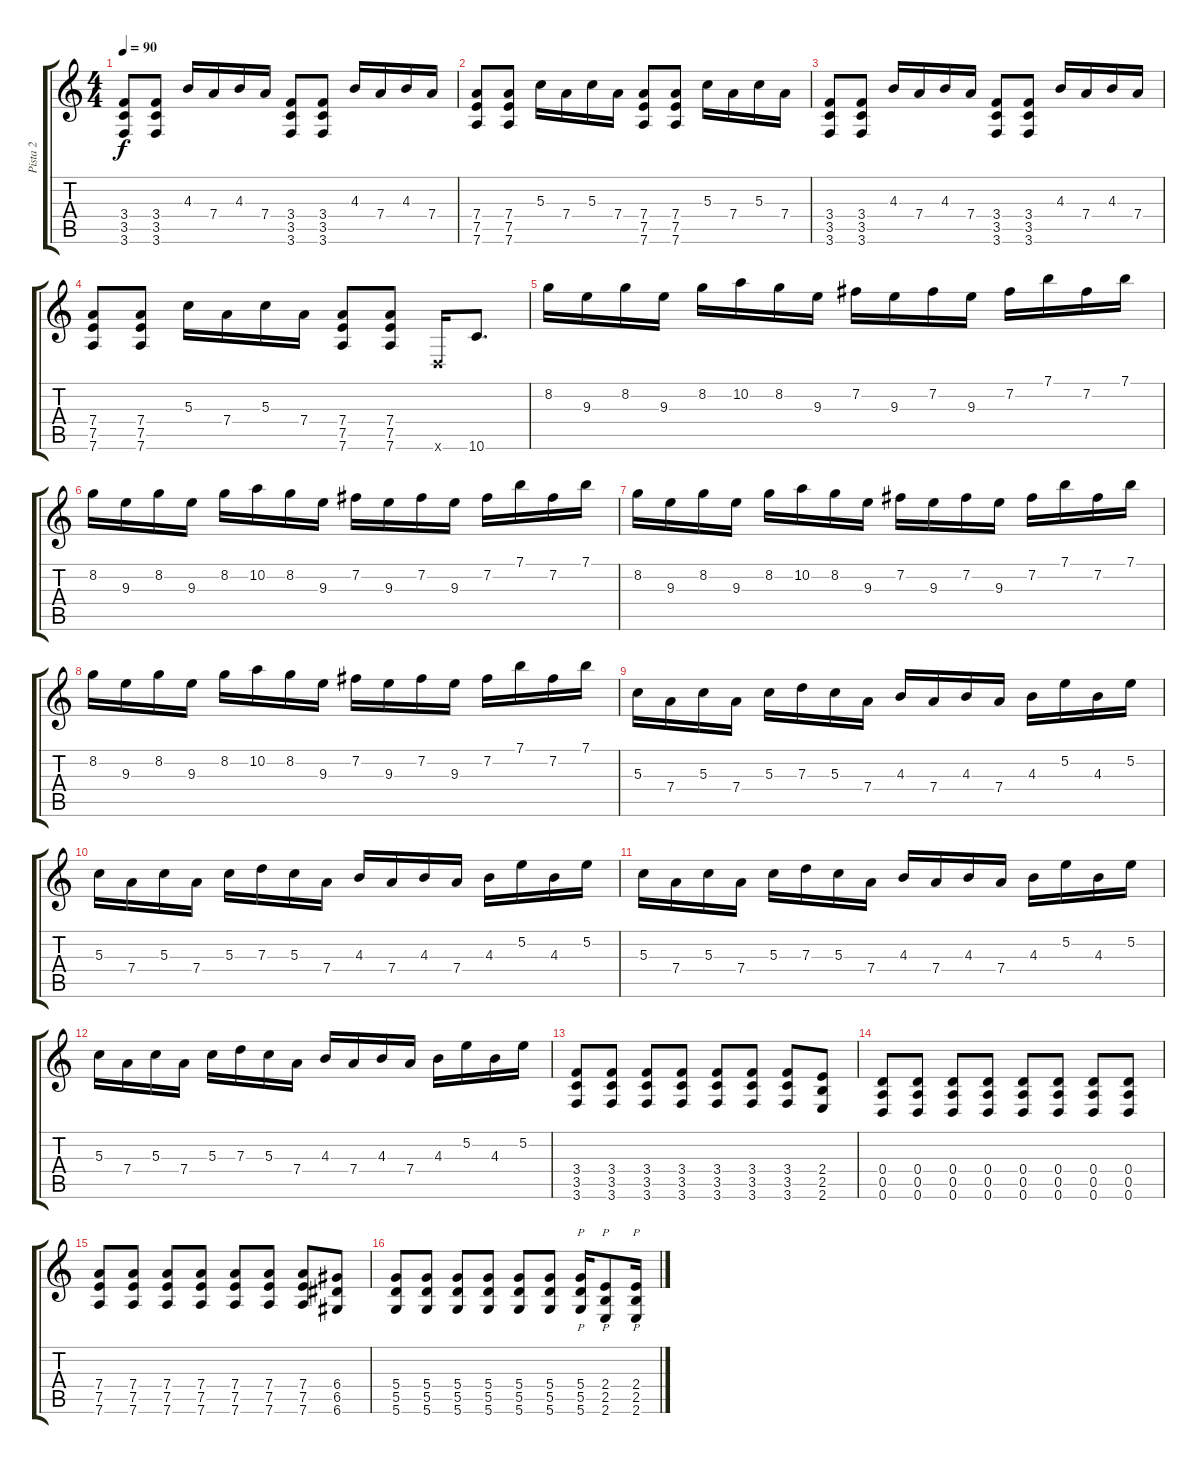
\track ("Pista 2" "Pista 2") {instrument distortionguitar}
\staff {score tabs}
\tuning (E4 B3 G3 D3 A2 D2) {hide}
\ts (4 4)
\tempo 90
\clef g2
\ks c
(3.4 3.5 3.6).8{dy f volume 13 instrument distortionguitar} (3.4 3.5 3.6).8 4.3.16 7.4.16 4.3.16 7.4.16 (3.4 3.5 3.6).8 (3.4 3.5 3.6).8 4.3.16 7.4.16 4.3.16 7.4.16 |
(7.4 7.5 7.6).8 (7.4 7.5 7.6).8 5.3.16 7.4.16 5.3.16 7.4.16 (7.4 7.5 7.6).8 (7.4 7.5 7.6).8 5.3.16 7.4.16 5.3.16 7.4.16 |
(3.4 3.5 3.6).8 (3.4 3.5 3.6).8 4.3.16 7.4.16 4.3.16 7.4.16 (3.4 3.5 3.6).8 (3.4 3.5 3.6).8 4.3.16 7.4.16 4.3.16 7.4.16 |
(7.4 7.5 7.6).8 (7.4 7.5 7.6).8 5.3.16 7.4.16 5.3.16 7.4.16 (7.4 7.5 7.6).8 (7.4 7.5 7.6).8 0.6{x}.16 10.6.8{d} |
8.2.16{volume 11 instrument guitarharmonics} 9.3.16 8.2.16 9.3.16 8.2.16 10.2.16 8.2.16 9.3.16 7.2.16 9.3.16 7.2.16 9.3.16 7.2.16 7.1.16 7.2.16 7.1.16 |
8.2.16 9.3.16 8.2.16 9.3.16 8.2.16 10.2.16 8.2.16 9.3.16 7.2.16 9.3.16 7.2.16 9.3.16 7.2.16 7.1.16 7.2.16 7.1.16 |
8.2.16 9.3.16 8.2.16 9.3.16 8.2.16 10.2.16 8.2.16 9.3.16 7.2.16 9.3.16 7.2.16 9.3.16 7.2.16 7.1.16 7.2.16 7.1.16 |
8.2.16 9.3.16 8.2.16 9.3.16 8.2.16 10.2.16 8.2.16 9.3.16 7.2.16 9.3.16 7.2.16 9.3.16 7.2.16 7.1.16 7.2.16 7.1.16 |
5.3.16{volume 12 instrument overdrivenguitar} 7.4.16 5.3.16 7.4.16 5.3.16 7.3.16 5.3.16 7.4.16 4.3.16 7.4.16 4.3.16 7.4.16 4.3.16 5.2.16 4.3.16 5.2.16 |
5.3.16 7.4.16 5.3.16 7.4.16 5.3.16 7.3.16 5.3.16 7.4.16 4.3.16 7.4.16 4.3.16 7.4.16 4.3.16 5.2.16 4.3.16 5.2.16 |
5.3.16 7.4.16 5.3.16 7.4.16 5.3.16 7.3.16 5.3.16 7.4.16 4.3.16 7.4.16 4.3.16 7.4.16 4.3.16 5.2.16 4.3.16 5.2.16 |
5.3.16 7.4.16 5.3.16 7.4.16 5.3.16 7.3.16 5.3.16 7.4.16 4.3.16 7.4.16 4.3.16 7.4.16 4.3.16 5.2.16 4.3.16 5.2.16 |
(3.4 3.5 3.6).8{volume 13 instrument distortionguitar} (3.4 3.5 3.6).8 (3.4 3.5 3.6).8 (3.4 3.5 3.6).8 (3.4 3.5 3.6).8 (3.4 3.5 3.6).8 (3.4 3.5 3.6).8 (2.4 2.5 2.6).8 |
(0.4 0.5 0.6).8 (0.4 0.5 0.6).8 (0.4 0.5 0.6).8 (0.4 0.5 0.6).8 (0.4 0.5 0.6).8 (0.4 0.5 0.6).8 (0.4 0.5 0.6).8 (0.4 0.5 0.6).8 |
(7.4 7.5 7.6).8 (7.4 7.5 7.6).8 (7.4 7.5 7.6).8 (7.4 7.5 7.6).8 (7.4 7.5 7.6).8 (7.4 7.5 7.6).8 (7.4 7.5 7.6).8 (6.4 6.5 6.6).8 |
(5.4 5.5 5.6).8 (5.4 5.5 5.6).8 (5.4 5.5 5.6).8 (5.4 5.5 5.6).8 (5.4 5.5 5.6).8 (5.4 5.5 5.6).8 (5.4 5.5 5.6).16{p} (2.4 2.5 2.6).8{p} (2.4 2.5 2.6).16{p}
